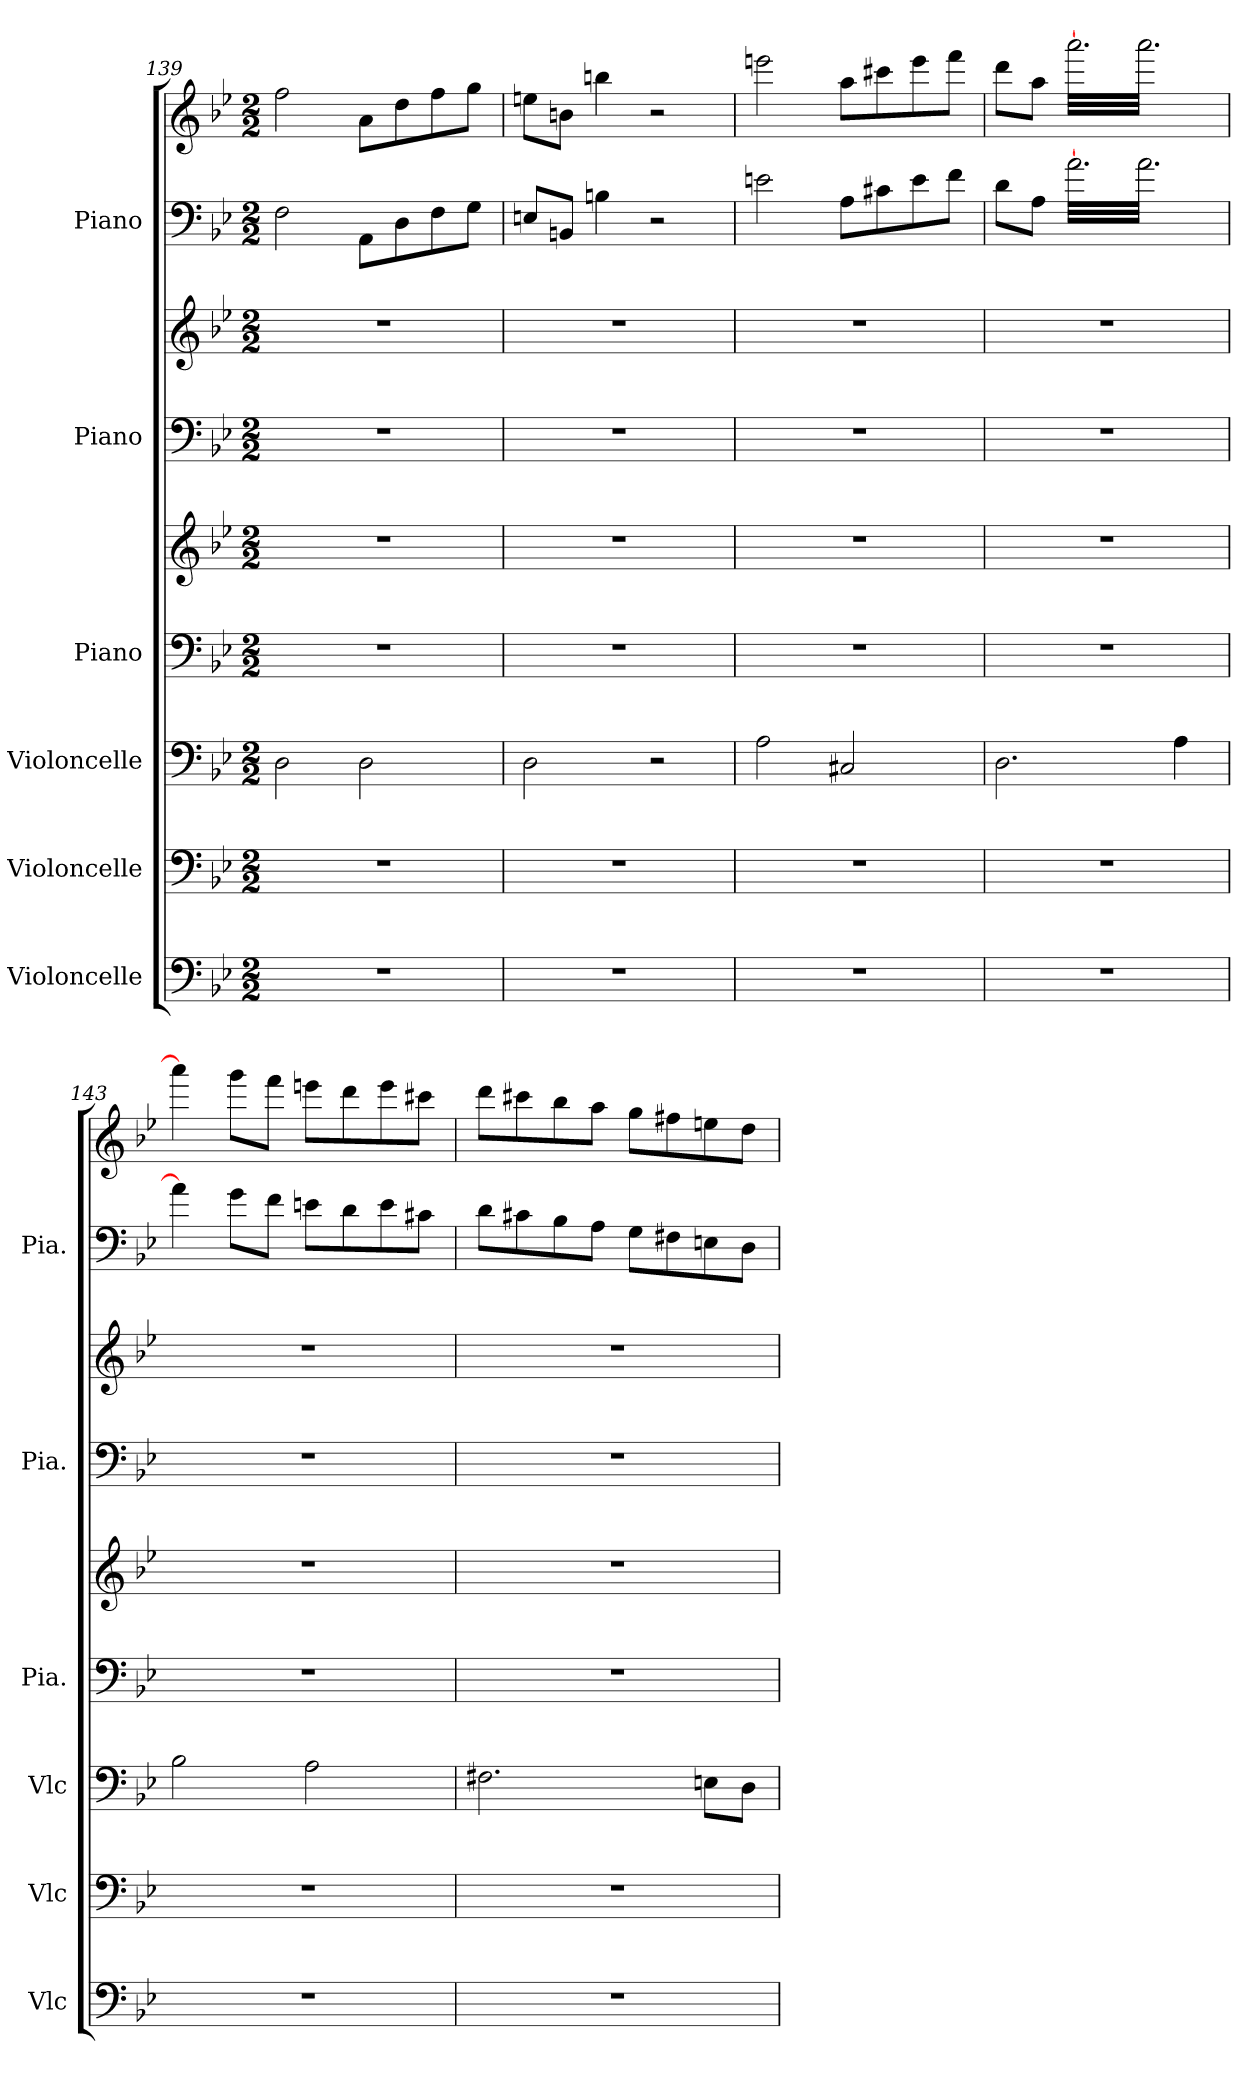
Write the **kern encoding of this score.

**kern	**kern	**kern	**kern	**kern	**kern	**kern	**kern	**kern
*part6	*part5	*part4	*part3	*part3	*part2	*part2	*part1	*part1
*staff9	*staff8	*staff7	*staff6	*staff5	*staff4	*staff3	*staff2	*staff1
*I"Violoncelle	*I"Violoncelle	*I"Violoncelle	*I"Piano	*	*I"Piano	*	*I"Piano	*
*I'Vlc	*I'Vlc	*I'Vlc	*I'Pia.	*	*I'Pia.	*	*I'Pia.	*
*clefF4	*clefF4	*clefF4	*clefF4	*clefG2	*clefF4	*clefG2	*clefF4	*clefG2
*k[b-e-]	*k[b-e-]	*k[b-e-]	*k[b-e-]	*k[b-e-]	*k[b-e-]	*k[b-e-]	*k[b-e-]	*k[b-e-]
*M2/2	*M2/2	*M2/2	*M2/2	*M2/2	*M2/2	*M2/2	*M2/2	*M2/2
=139	=139	=139	=139	=139	=139	=139	=139	=139
1r	1r	2D\	1r	1r	1r	1r	2F\	2ff\
.	.	2D\	.	.	.	.	8AA\L	8a\L
.	.	.	.	.	.	.	8D\	8dd\
.	.	.	.	.	.	.	8F\	8ff\
.	.	.	.	.	.	.	8G\J	8gg\J
=140	=140	=140	=140	=140	=140	=140	=140	=140
1r	1r	2D\	1r	1r	1r	1r	8En/L	8een\L
.	.	.	.	.	.	.	8BBn/J	8bn\J
.	.	.	.	.	.	.	4Bn\	4bbn\
.	.	2r	.	.	.	.	2r	2r
=141	=141	=141	=141	=141	=141	=141	=141	=141
1r	1r	2A\	1r	1r	1r	1r	2en\	2eeen\
.	.	2C#X/	.	.	.	.	8A\L	8aa\L
.	.	.	.	.	.	.	8c#X\	8ccc#X\
.	.	.	.	.	.	.	8e\	8eee\
.	.	.	.	.	.	.	8f\J	8fff\J
=142	=142	=142	=142	=142	=142	=142	=142	=142
1r	1r	2.D\	1r	1r	1r	1r	8d\L	8ddd\L
.	.	.	.	.	.	.	8A\J	8aa\J
*	*	*	*	*	*	*	*tremolo	*
*	*	*	*	*	*	*	*	*tremolo
.	.	.	.	.	.	.	[32a\LLL	[32aaa\LLL
.	.	.	.	.	.	.	32a\	32aaa\
.	.	.	.	.	.	.	32a\	32aaa\
.	.	.	.	.	.	.	32a\	32aaa\
.	.	.	.	.	.	.	32a\	32aaa\
.	.	.	.	.	.	.	32a\	32aaa\
.	.	.	.	.	.	.	32a\	32aaa\
.	.	.	.	.	.	.	32a\	32aaa\
.	.	.	.	.	.	.	32a\	32aaa\
.	.	.	.	.	.	.	32a\	32aaa\
.	.	.	.	.	.	.	32a\	32aaa\
.	.	.	.	.	.	.	32a\	32aaa\
.	.	.	.	.	.	.	32a\	32aaa\
.	.	.	.	.	.	.	32a\	32aaa\
.	.	.	.	.	.	.	32a\	32aaa\
.	.	.	.	.	.	.	32a\	32aaa\
.	.	4A\	.	.	.	.	32a\	32aaa\
.	.	.	.	.	.	.	32a\	32aaa\
.	.	.	.	.	.	.	32a\	32aaa\
.	.	.	.	.	.	.	32a\	32aaa\
.	.	.	.	.	.	.	32a\	32aaa\
.	.	.	.	.	.	.	32a\	32aaa\
.	.	.	.	.	.	.	32a\	32aaa\
.	.	.	.	.	.	.	32a\JJJ	32aaa\JJJ
*	*	*	*	*	*	*	*	*Xtremolo
*	*	*	*	*	*	*	*Xtremolo	*
=143	=143	=143	=143	=143	=143	=143	=143	=143
1r	1r	2B-\	1r	1r	1r	1r	4a\]	4aaa\]
.	.	.	.	.	.	.	8g\L	8ggg\L
.	.	.	.	.	.	.	8f\J	8fff\J
.	.	2A\	.	.	.	.	8en\L	8eeen\L
.	.	.	.	.	.	.	8d\	8ddd\
.	.	.	.	.	.	.	8e\	8eee\
.	.	.	.	.	.	.	8c#X\J	8ccc#X\J
!!LO:PB:g=z
=144	=144	=144	=144	=144	=144	=144	=144	=144
1r	1r	2.F#X\	1r	1r	1r	1r	8d\L	8ddd\L
.	.	.	.	.	.	.	8c#X\	8ccc#X\
.	.	.	.	.	.	.	8B-\	8bb-\
.	.	.	.	.	.	.	8A\J	8aa\J
.	.	.	.	.	.	.	8G\L	8gg\L
.	.	.	.	.	.	.	8F#X\	8ff#X\
.	.	8En\L	.	.	.	.	8En\	8een\
.	.	8D\J	.	.	.	.	8D\J	8dd\J
=	=	=	=	=	=	=	=	=
*-	*-	*-	*-	*-	*-	*-	*-	*-
